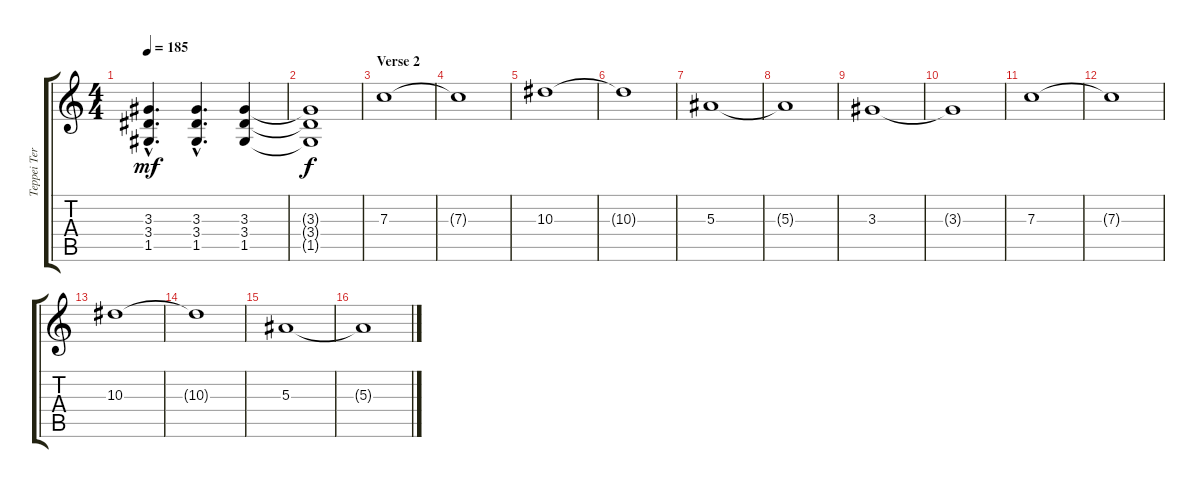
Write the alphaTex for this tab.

\track ("Teppei Teranishi (Guitar)" "Teppei Ter") {instrument overdrivenguitar}
\staff {score tabs}
\tuning (D4 A3 F3 C3 G2 C2) {hide}
\ts (4 4)
\tempo 185
\clef g2
\ks c
(3.3{hac} 3.4{hac} 1.5{hac}).4{d dy mf} (3.3{hac} 3.4{hac} 1.5{hac}).4{d} (3.3 3.4 1.5).4 |
(3.3{t} 3.4{t} 1.5{t}).1{dy f} |
\section ("" "Verse 2")
7.3.1{balance 16} |
7.3{t}.1 |
10.3.1{balance 16} |
10.3{t}.1 |
5.3.1{balance 16} |
5.3{t}.1 |
3.3.1{balance 16} |
3.3{t}.1 |
7.3.1{balance 16} |
7.3{t}.1 |
10.3.1{balance 16} |
10.3{t}.1 |
5.3.1{balance 16} |
5.3{t}.1
